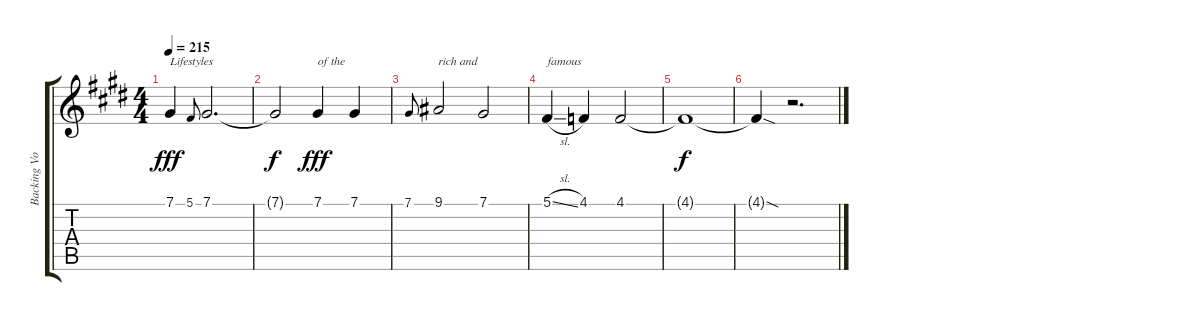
\track ("Backing Vocals" "Backing Vo") {instrument tenorsax}
\staff {score tabs}
\tuning (Db4 Ab3 E3 B2 Gb2 Db2) {hide}
\ts (4 4)
\tempo 215
\clef g2
\ks e
7.1.4{txt "Lifestyles " dy fff} 5.1.8{gr onbeat} 7.1.2{d} |
7.1{t}.2{dy f} 7.1.4{txt "of the" dy fff} 7.1.4 |
7.1.8{gr onbeat} 9.1.2{txt "rich and"} 7.1.2 |
5.1{sl}.4{txt "famous"} 4.1.4 4.1.2 |
4.1{t}.1{dy f} |
4.1{sod t}.4 r.2{d}
